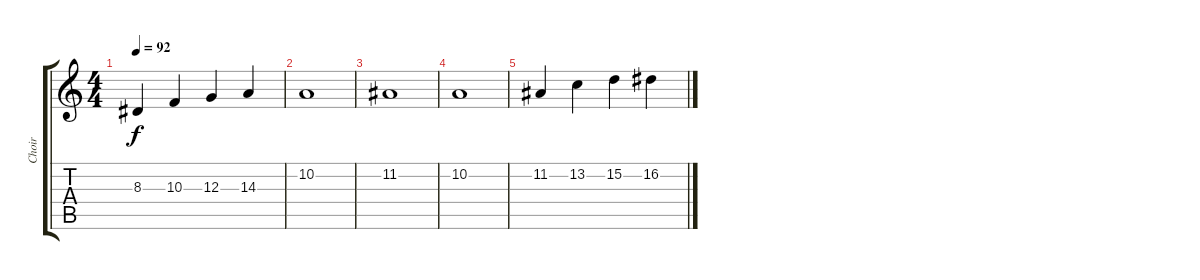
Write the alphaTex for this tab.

\track ("Choir" "Choir") {instrument choiraahs}
\staff {score tabs}
\tuning (E4 B3 G3 D3 A2 E2) {hide}
\ts (4 4)
\tempo 92
\clef g2
\ks c
8.3.4{dy f} 10.3.4 12.3.4 14.3.4 |
10.2.1 |
11.2.1 |
10.2.1 |
11.2.4 13.2.4 15.2.4 16.2.4
